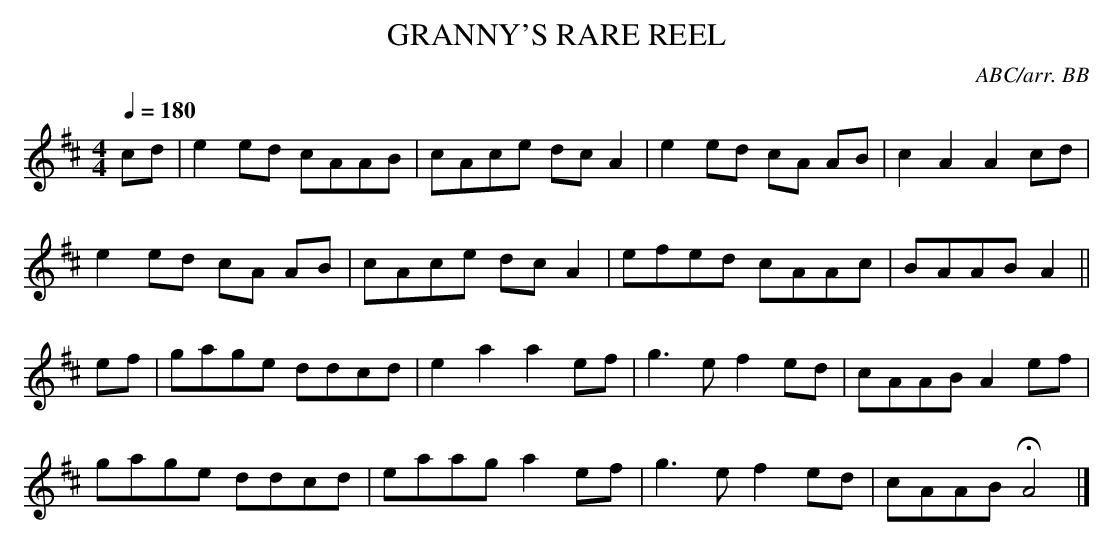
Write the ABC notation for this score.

X:1
T:GRANNY'S RARE REEL
C:ABC/arr. BB
Q:1/4=180
M:4/4
K:Amix
cd|e2ed cAAB|cAce dc A2|e2 ed cA AB|c2A2 A2cd|
e2 ed cA AB|cAce dc A2 |efed cAAc|BAAB A2||
ef|gage ddcd|e2a2 a2 ef|g3e f2ed|cAAB A2 ef|
gage ddcd|eaag a2 ef|g3e f2ed|cAAB HA4|]
